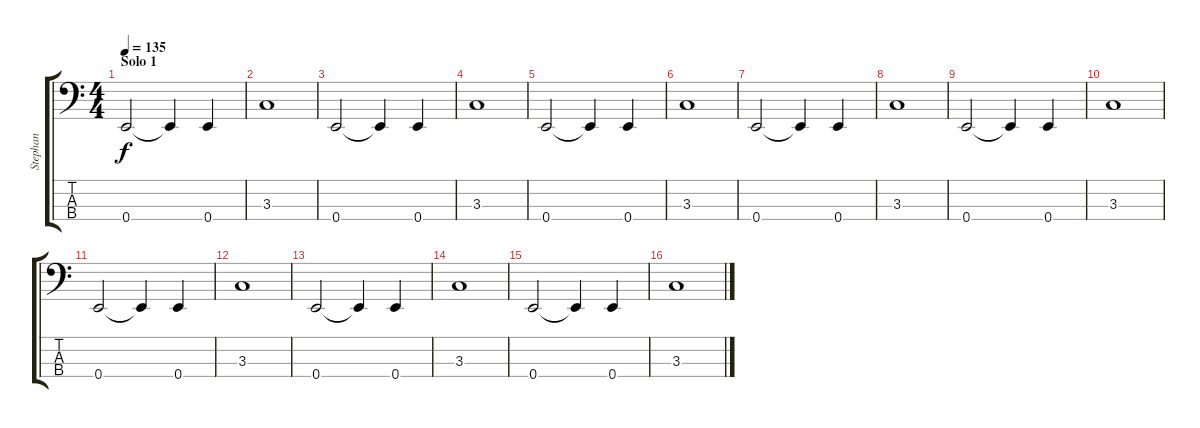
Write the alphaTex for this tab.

\track ("Stephan" "Stephan") {instrument electricbassfinger}
\staff {score tabs}
\tuning (G2 D2 A1 E1) {hide}
\ts (4 4)
\section ("" "Solo 1")
\tempo 135
\clef f4
\ks c
0.4.2{dy f} 0.4{t}.4 0.4.4 |
3.3.1 |
0.4.2 0.4{t}.4 0.4.4 |
3.3.1 |
0.4.2 0.4{t}.4 0.4.4 |
3.3.1 |
0.4.2 0.4{t}.4 0.4.4 |
3.3.1 |
0.4.2 0.4{t}.4 0.4.4 |
3.3.1 |
0.4.2 0.4{t}.4 0.4.4 |
3.3.1 |
0.4.2 0.4{t}.4 0.4.4 |
3.3.1 |
0.4.2 0.4{t}.4 0.4.4 |
3.3.1
